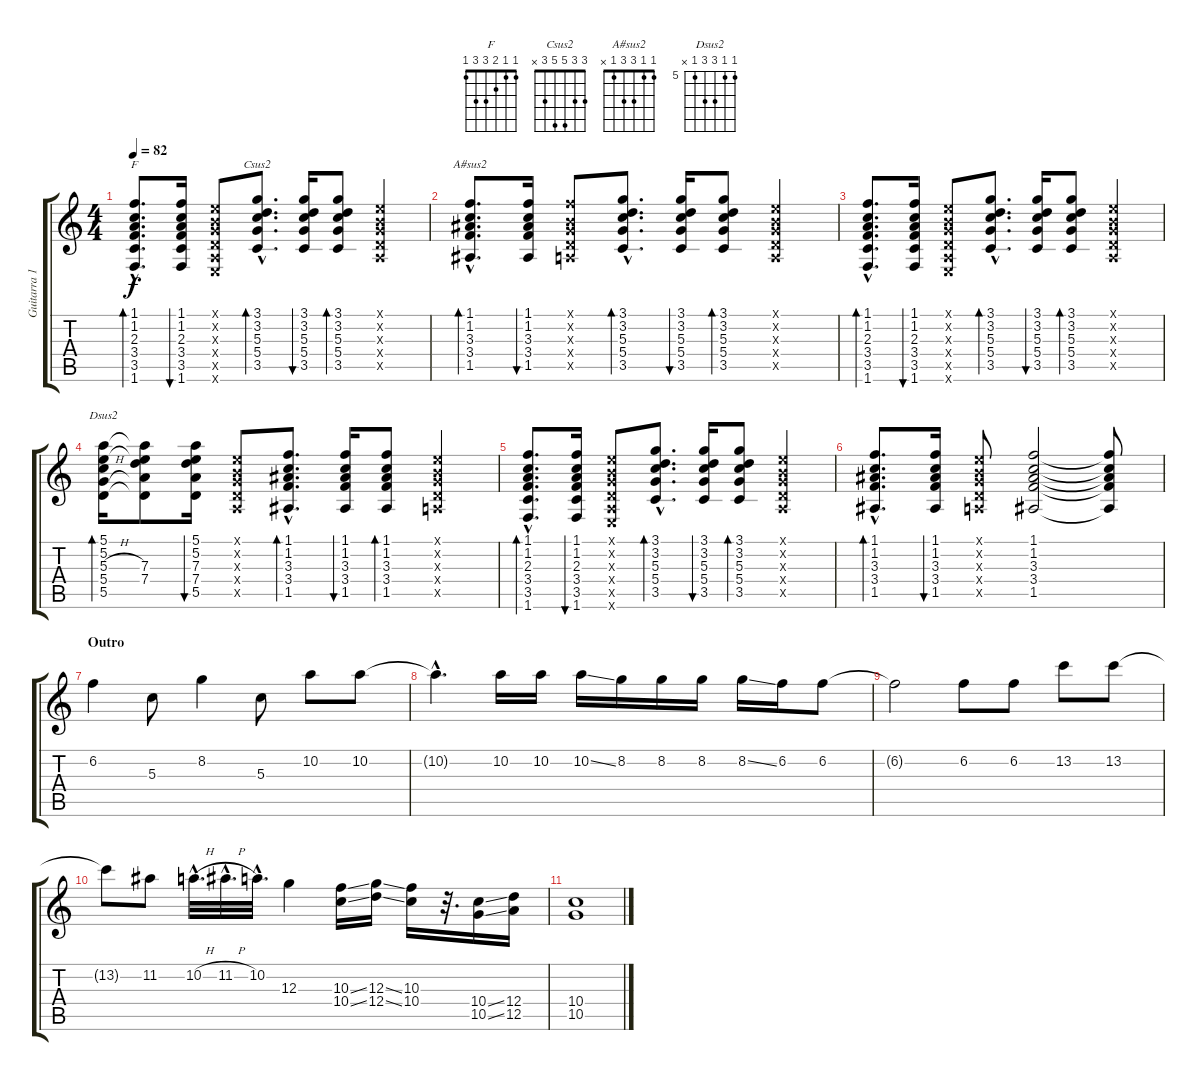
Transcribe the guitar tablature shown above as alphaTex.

\track ("Guitarra 1" "Guitarra 1") {instrument acousticguitarsteel}
\staff {score tabs}
\tuning (E4 B3 G3 D3 A2 E2) {hide}
\chord ("F" 1 1 2 3 3 1)
\chord ("Csus2" 3 3 5 5 3 x)
\chord ("A#sus2" 1 1 3 3 1 x)
\chord ("Dsus2" 5 5 7 7 5 x) {firstfret 5}
\ts (4 4)
\tempo 82
\clef g2
\ks c
(1.1{hac} 1.2{hac} 2.3{hac} 3.4{hac} 3.5{hac} 1.6{hac}).8{d bd 60 ch "F" dy f} (1.1 1.2 2.3 3.4 3.5 1.6).16{bu 60} (0.1{x} 0.2{x} 0.3{x} 0.4{x} 0.5{x} 0.6{x}).8 (3.1{hac} 3.2{hac} 5.3{hac} 5.4{hac} 3.5{hac}).8{d bd 60 ch "Csus2"} (3.1 3.2 5.3 5.4 3.5).16{bu 60} (3.1 3.2 5.3 5.4 3.5).8{bd 60} (0.1{x} 0.2{x} 0.3{x} 0.4{x} 0.5{x}).4 |
(1.1{hac} 1.2{hac} 3.3{hac} 3.4{hac} 1.5{hac}).8{d bd 60 ch "A#sus2"} (1.1 1.2 3.3 3.4 1.5).16{bu 60} (1.1{x} 0.2{x} 0.3{x} 0.4{x} 0.5{x}).8 (3.1{hac} 3.2{hac} 5.3{hac} 5.4{hac} 3.5{hac}).8{d bd 60} (3.1 3.2 5.3 5.4 3.5).16{bu 60} (3.1 3.2 5.3 5.4 3.5).8{bd 60} (0.1{x} 0.2{x} 0.3{x} 0.4{x} 0.5{x}).4 |
(1.1{hac} 1.2{hac} 2.3{hac} 3.4{hac} 3.5{hac} 1.6{hac}).8{d bd 60} (1.1 1.2 2.3 3.4 3.5 1.6).16{bu 60} (0.1{x} 0.2{x} 0.3{x} 0.4{x} 0.5{x} 0.6{x}).8 (3.1{hac} 3.2{hac} 5.3{hac} 5.4{hac} 3.5{hac}).8{d bd 60} (3.1 3.2 5.3 5.4 3.5).16{bu 60} (3.1 3.2 5.3 5.4 3.5).8{bd 60} (0.1{x} 0.2{x} 0.3{x} 0.4{x} 0.5{x}).4 |
(5.1 5.2 5.3{h} 5.4{h} 5.5).16{bd 60 ch "Dsus2"} (5.1{t} 5.2{t} 7.3 7.4 5.5{t}).8 (5.1 5.2 7.3 7.4 5.5).16{bu 60} (0.1{x} 0.2{x} 0.3{x} 0.4{x} 0.5{x}).8 (1.1{hac} 1.2{hac} 3.3{hac} 3.4{hac} 1.5{hac}).8{d bd 60} (1.1 1.2 3.3 3.4 1.5).16{bu 60} (1.1 1.2 3.3 3.4 1.5).8{bd 60} (0.1{x} 0.2{x} 0.3{x} 0.4{x} 0.5{x}).4 |
(1.1{hac} 1.2{hac} 2.3{hac} 3.4{hac} 3.5{hac} 1.6{hac}).8{d bd 60} (1.1 1.2 2.3 3.4 3.5 1.6).16{bu 60} (0.1{x} 0.2{x} 0.3{x} 0.4{x} 0.5{x} 0.6{x}).8 (3.1{hac} 3.2{hac} 5.3{hac} 5.4{hac} 3.5{hac}).8{d bd 60} (3.1 3.2 5.3 5.4 3.5).16{bu 60} (3.1 3.2 5.3 5.4 3.5).8{bd 60} (0.1{x} 0.2{x} 0.3{x} 0.4{x} 0.5{x}).4 |
(1.1{hac} 1.2{hac} 3.3{hac} 3.4{hac} 1.5{hac}).8{d bd 60} (1.1 1.2 3.3 3.4 1.5).16{bu 60} (0.1{x} 0.2{x} 0.3{x} 0.4{x} 0.5{x}).8 (1.1 1.2 3.3 3.4 1.5).2 (1.1{t} 1.2{t} 3.3{t} 3.4{t} 1.5{t}).8 |
\section ("" "Outro")
6.2.4{volume 16 balance 8} 5.3.8 8.2.4 5.3.8 10.2.8 10.2.8 |
10.2{hac t}.4{d} 10.2.16 10.2.16 10.2{ss}.16 8.2.16 8.2.16 8.2.16 8.2{ss}.16 6.2.16 6.2.8 |
6.2{t}.2 6.2.8 6.2.8 13.2.8 13.2.8 |
13.2{t}.8 11.2.8 10.2{h hac}.32{d} 11.2{h hac}.32{d} 10.2{hac}.32{d} 12.3.4 (10.3{ss} 10.4{ss}).16 (12.3{ss} 12.4{ss}).16 (10.3 10.4).16 r.32{d} (10.4{ss} 10.5{ss}).16 (12.4 12.5).16 |
(10.4 10.5).1
